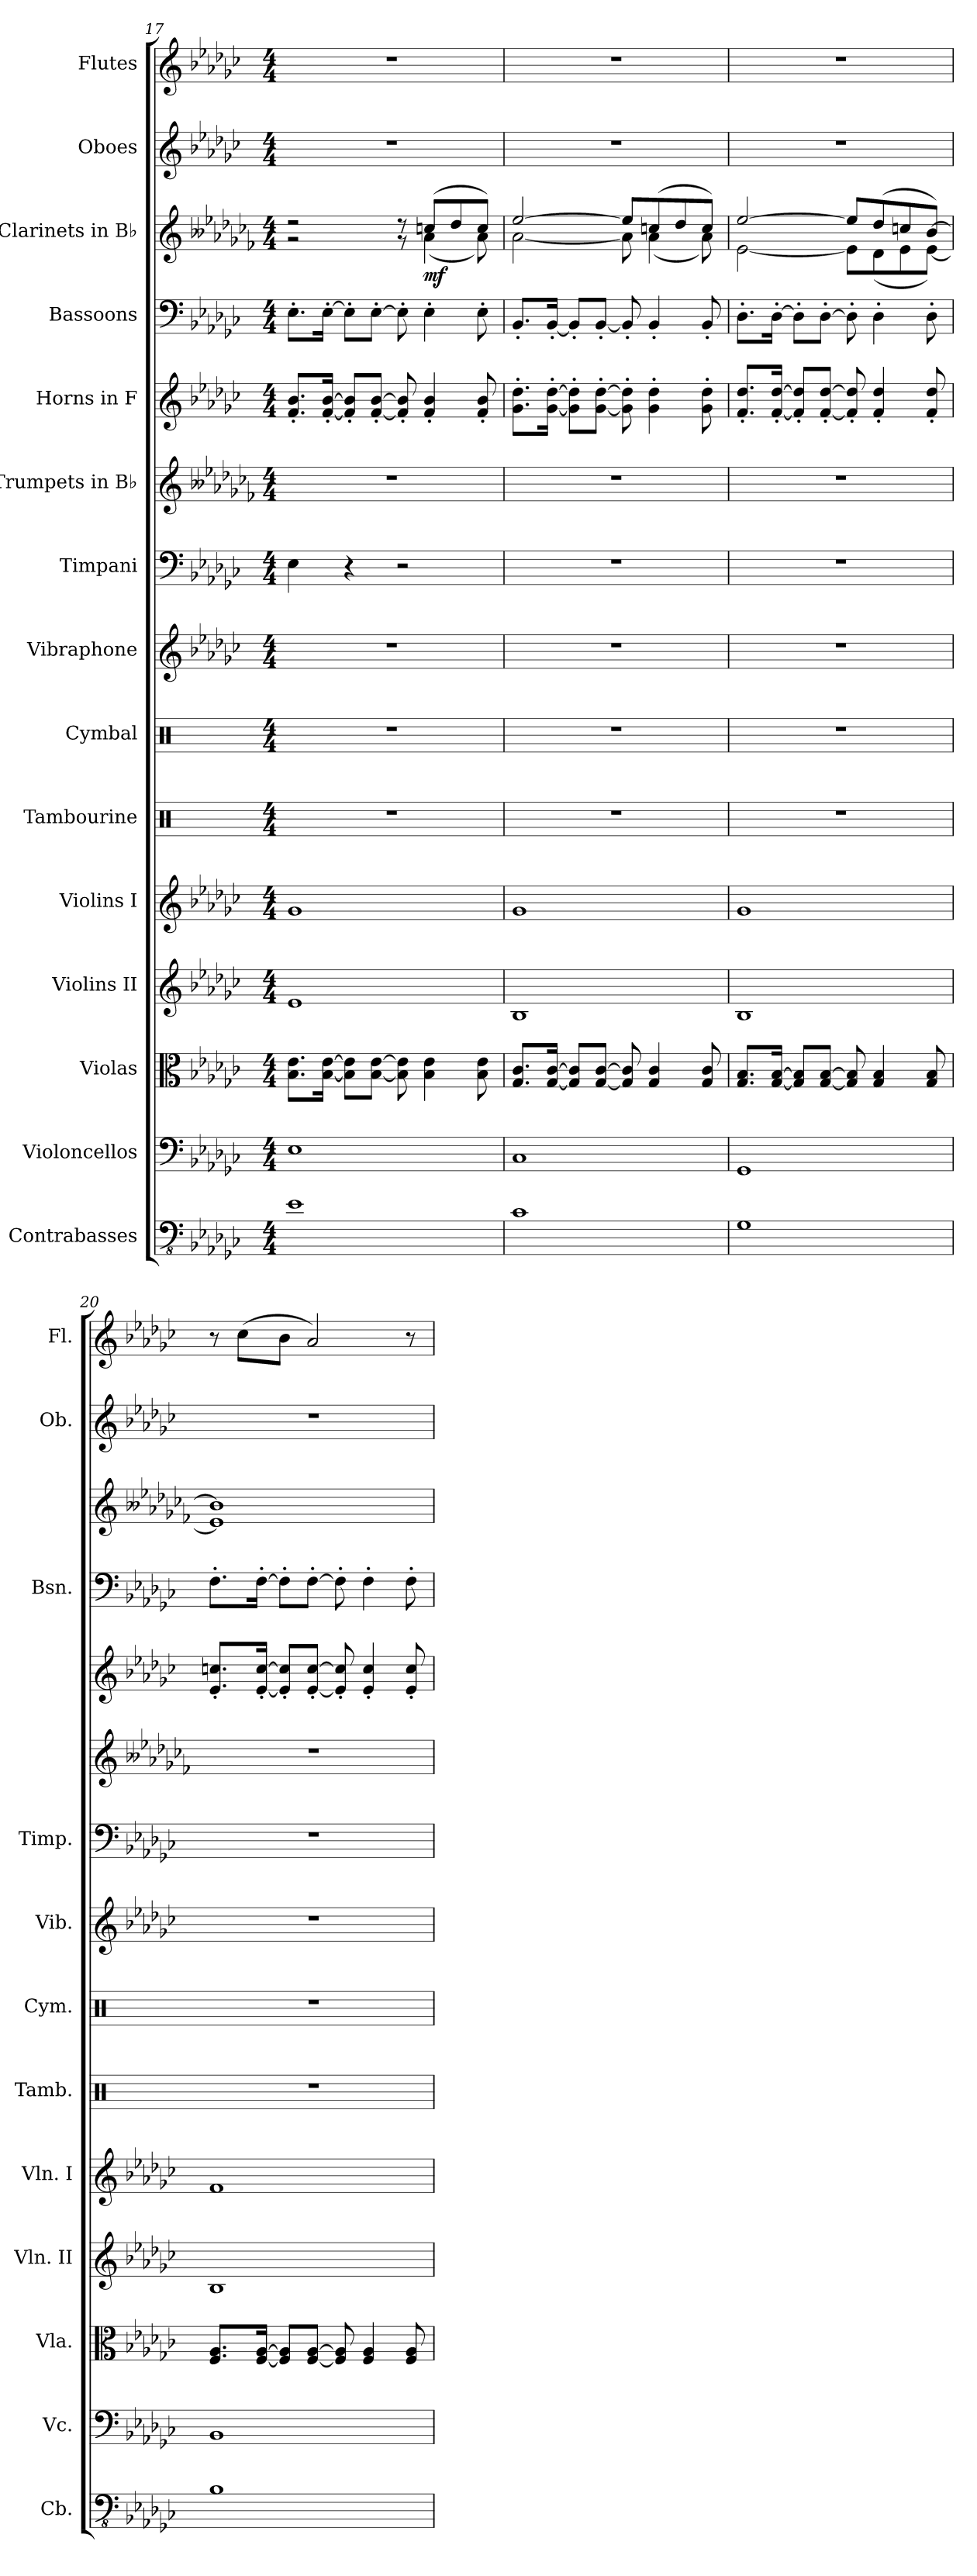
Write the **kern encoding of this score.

**kern	**kern	**kern	**kern	**kern	**kern	**kern	**kern	**kern	**kern	**kern	**kern	**kern	**dynam	**kern	**kern
*part15	*part14	*part13	*part12	*part11	*part10	*part9	*part8	*part7	*part6	*part5	*part4	*part3	*part3	*part2	*part1
*staff15	*staff14	*staff13	*staff12	*staff11	*staff10	*staff9	*staff8	*staff7	*staff6	*staff5	*staff4	*staff3	*staff3	*staff2	*staff1
*I"Contrabasses	*I"Violoncellos	*I"Violas	*I"Violins II	*I"Violins I	*I"Tambourine	*I"Cymbal	*I"Vibraphone	*I"Timpani	*I"Trumpets in B♭	*I"Horns in F	*I"Bassoons	*I"Clarinets in B♭	*	*I"Oboes	*I"Flutes
*I'Cb.	*I'Vc.	*I'Vla.	*I'Vln. II	*I'Vln. I	*I'Tamb.	*I'Cym.	*I'Vib.	*I'Timp.	*	*	*I'Bsn.	*	*	*I'Ob.	*I'Fl.
*clefFv4	*clefF4	*clefC3	*clefG2	*clefG2	*clefX	*clefX	*clefG2	*clefF4	*clefG2	*clefG2	*clefF4	*clefG2	*	*clefG2	*clefG2
*ITrd7c12	*	*	*	*	*	*	*	*	*ITrd1c2	*ITrd4c7	*	*ITrd1c2	*	*	*
*k[b-e-a-d-g-c-]	*k[b-e-a-d-g-c-]	*k[b-e-a-d-g-c-]	*k[b-e-a-d-g-c-]	*k[b-e-a-d-g-c-]	*k[]	*k[]	*k[b-e-a-d-g-c-]	*k[b-e-a-d-g-c-]	*k[b--e-a-d-g-c-f-]	*k[b-e-a-d-g-c-f-]	*k[b-e-a-d-g-c-]	*k[b--e-a-d-g-c-f-]	*	*k[b-e-a-d-g-c-]	*k[b-e-a-d-g-c-]
*M4/4	*M4/4	*M4/4	*M4/4	*M4/4	*M4/4	*M4/4	*M4/4	*M4/4	*M4/4	*M4/4	*M4/4	*M4/4	*	*M4/4	*M4/4
=17	=17	=17	=17	=17	=17	=17	=17	=17	=17	=17	=17	=17	=17	=17	=17
*	*	*	*	*	*	*	*	*	*	*	*	*^	*	*	*
1EE-	1E-	8.B-\ 8.e-\L	1e-	1g-	1r	1r	1r	4E-\	1r	8.B-/' 8.e-/'L	8.E-'\L	2r	2r	.	1r	1r
.	.	[16B-\ [16e-\Jk	.	.	.	.	.	.	.	[16B-/' [16e-/'Jk	[16E-'\Jk	.	.	.	.	.
.	.	8B-\] 8e-\]L	.	.	.	.	.	4r	.	8B-/]' 8e-/]'L	8E-'\L]	.	.	.	.	.
.	.	[8B-\ [8e-\J	.	.	.	.	.	.	.	[8B-/' [8e-/'J	[8E-'\J	.	.	.	.	.
.	.	8B-\] 8e-\]	.	.	.	.	.	2r	.	8B-/]' 8e-/]'	8E-'\]	8r	8r	.	.	.
!	!	!	!	!	!	!	!	!	!	!	!	!	!	!LO:DY:b	!	!
.	.	4B-\ 4e-\	.	.	.	.	.	.	.	4B-/' 4e-/'	4E-'\	(8b-X/L	(4g-\	mf	.	.
.	.	.	.	.	.	.	.	.	.	.	.	8cc-/	.	.	.	.
.	.	8B-\ 8e-\	.	.	.	.	.	.	.	8B-/' 8e-/'	8E-'\	8b-/J)	8g-\)	.	.	.
=18	=18	=18	=18	=18	=18	=18	=18	=18	=18	=18	=18	=18	=18	=18	=18	=18
1CC-	1C-	8.G-/ 8.c-/L	1B-	1g-	1r	1r	1r	1r	1r	8.c-\' 8.g-\'L	8.BB-'/L	[2dd-/	[2g-\	.	1r	1r
.	.	[16G-/ [16c-/Jk	.	.	.	.	.	.	.	[16c-\' [16g-\'Jk	[16BB-'/Jk	.	.	.	.	.
.	.	8G-/] 8c-/]L	.	.	.	.	.	.	.	8c-\]' 8g-\]'L	8BB-'/L]	.	.	.	.	.
.	.	[8G-/ [8c-/J	.	.	.	.	.	.	.	[8c-\' [8g-\'J	[8BB-'/J	.	.	.	.	.
.	.	8G-/] 8c-/]	.	.	.	.	.	.	.	8c-\]' 8g-\]'	8BB-'/]	8dd-/L]	8g-\]	.	.	.
.	.	4G-/ 4c-/	.	.	.	.	.	.	.	4c-\' 4g-\'	4BB-'/	(8b-X/	(4g-\	.	.	.
.	.	.	.	.	.	.	.	.	.	.	.	8cc-/	.	.	.	.
.	.	8G-/ 8c-/	.	.	.	.	.	.	.	8c-\' 8g-\'	8BB-'/	8b-/J)	8g-\)	.	.	.
=19	=19	=19	=19	=19	=19	=19	=19	=19	=19	=19	=19	=19	=19	=19	=19	=19
1GGG-	1GG-	8.G-/ 8.B-/L	1B-	1g-	1r	1r	1r	1r	1r	8.B-/' 8.g-/'L	8.D-'\L	[2dd-/	[2d-\	.	1r	1r
.	.	[16G-/ [16B-/Jk	.	.	.	.	.	.	.	[16B-/' [16g-/'Jk	[16D-'\Jk	.	.	.	.	.
.	.	8G-/] 8B-/]L	.	.	.	.	.	.	.	8B-/]' 8g-/]'L	8D-'\L]	.	.	.	.	.
.	.	[8G-/ [8B-/J	.	.	.	.	.	.	.	[8B-/' [8g-/'J	[8D-'\J	.	.	.	.	.
.	.	8G-/] 8B-/]	.	.	.	.	.	.	.	8B-/]' 8g-/]'	8D-'\]	8dd-/L]	8d-\L]	.	.	.
.	.	4G-/ 4B-/	.	.	.	.	.	.	.	4B-/' 4g-/'	4D-'\	(8cc-/	(8c-\	.	.	.
.	.	.	.	.	.	.	.	.	.	.	.	8b-X/	8d-\	.	.	.
.	.	8G-/ 8B-/	.	.	.	.	.	.	.	8B-/' 8g-/'	8D-'\	[8a-/J)	[8d-\J)	.	.	.
=20	=20	=20	=20	=20	=20	=20	=20	=20	=20	=20	=20	=20	=20	=20	=20	=20
1BBB-	1BB-	8.F/ 8.A-/L	1B-	1f	1r	1r	1r	1r	1r	8.A-/' 8.fn/'L	8.F'\L	1a-]	1d-]	.	1r	8r
.	.	.	.	.	.	.	.	.	.	.	.	.	.	.	.	(8cc-\L
.	.	[16F/ [16A-/Jk	.	.	.	.	.	.	.	[16A-/' [16f/'Jk	[16F'\Jk	.	.	.	.	.
.	.	8F/] 8A-/]L	.	.	.	.	.	.	.	8A-/]' 8f/]'L	8F'\L]	.	.	.	.	8b-\J
.	.	[8F/ [8A-/J	.	.	.	.	.	.	.	[8A-/' [8f/'J	[8F'\J	.	.	.	.	2a-/)
.	.	8F/] 8A-/]	.	.	.	.	.	.	.	8A-/]' 8f/]'	8F'\]	.	.	.	.	.
.	.	4F/ 4A-/	.	.	.	.	.	.	.	4A-/' 4f/'	4F'\	.	.	.	.	.
.	.	8F/ 8A-/	.	.	.	.	.	.	.	8A-/' 8f/'	8F'\	.	.	.	.	8r
*	*	*	*	*	*	*	*	*	*	*	*	*v	*v	*	*	*
=	=	=	=	=	=	=	=	=	=	=	=	=	=	=	=
*-	*-	*-	*-	*-	*-	*-	*-	*-	*-	*-	*-	*-	*-	*-	*-
